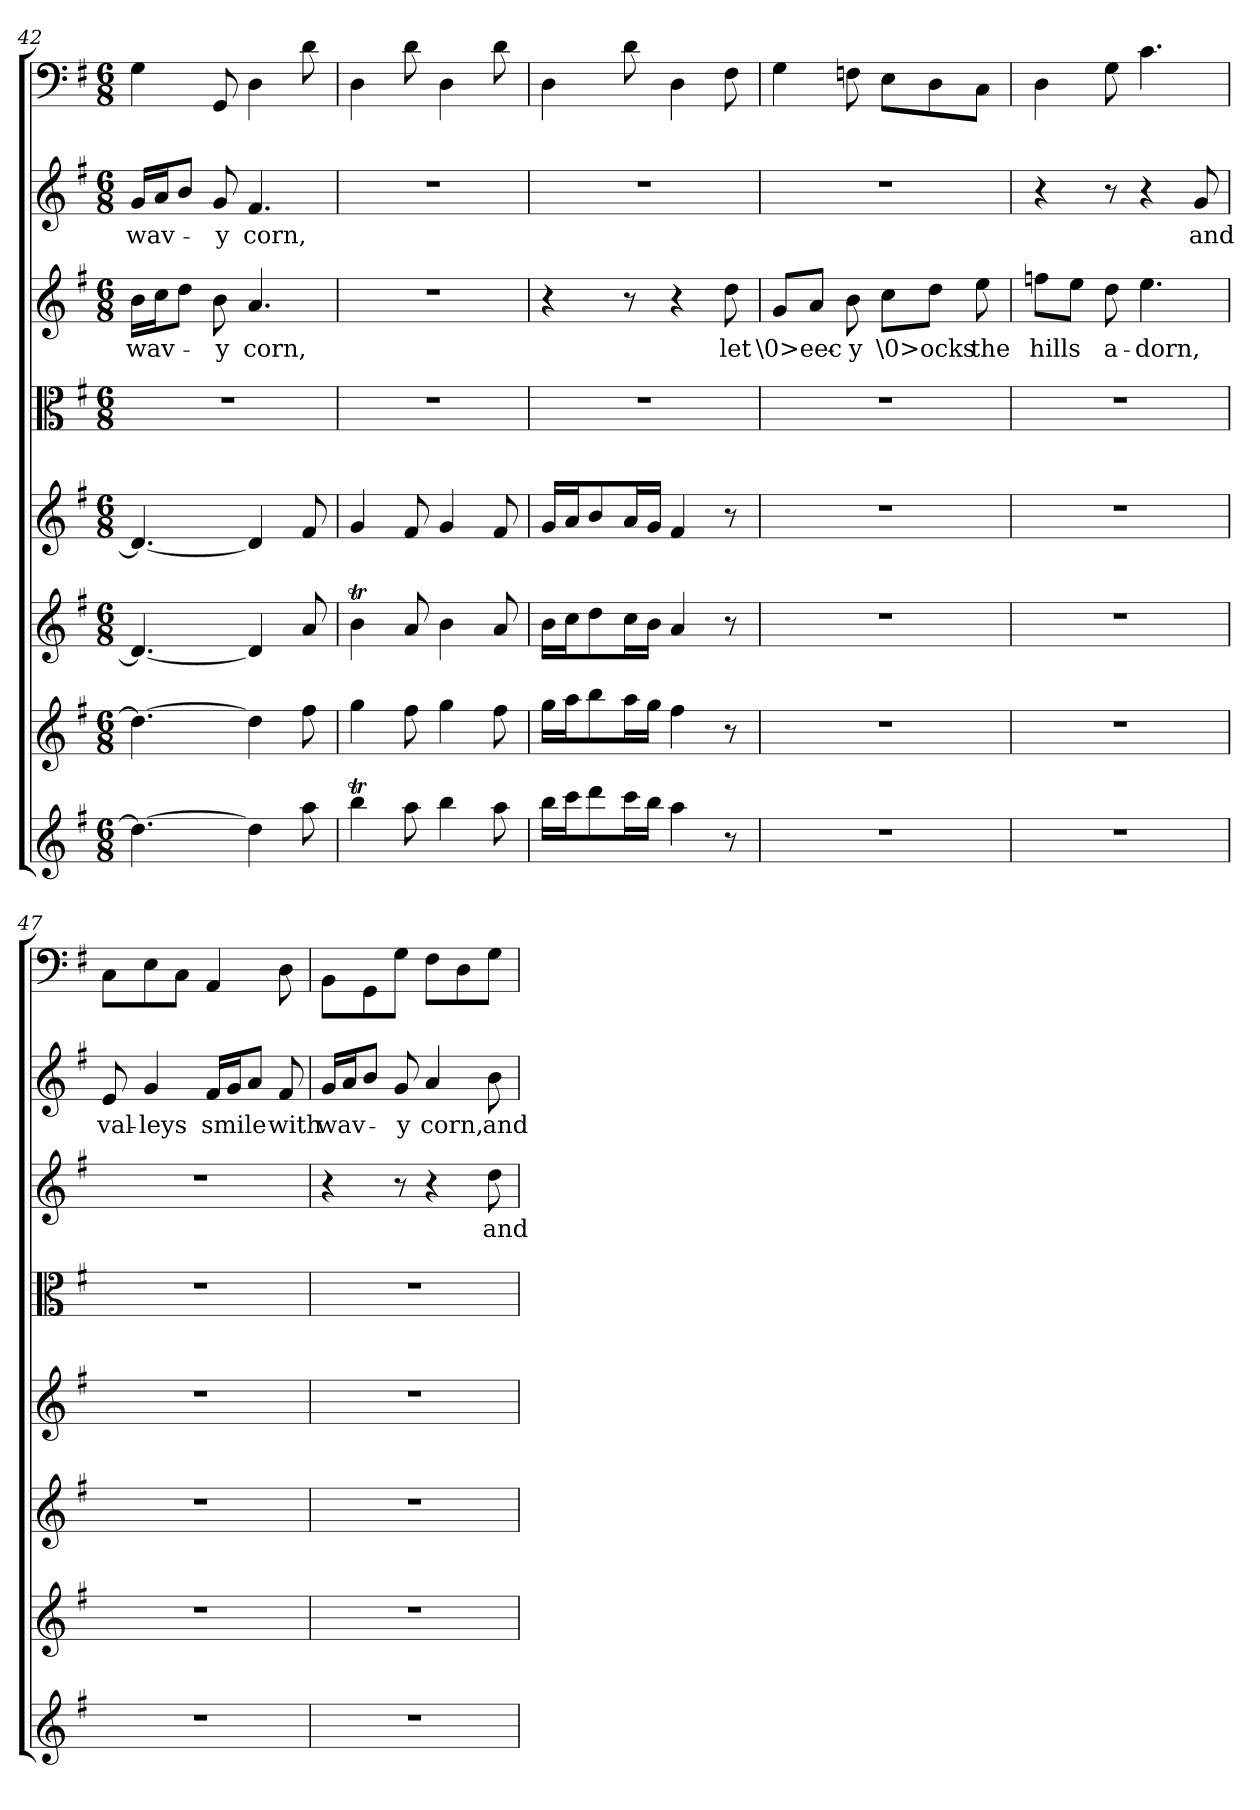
**kern	**kern	**kern	**kern	**kern	**kern	**text	**kern	**text	**kern
*part8	*part7	*part6	*part5	*part4	*part3	*part3	*part2	*part2	*part1
*staff8	*staff7	*staff6	*staff5	*staff4	*staff3	*staff3	*staff2	*staff2	*staff1
*clefG2	*clefG2	*clefG2	*clefG2	*clefC3	*clefG2	*	*clefG2	*	*clefF4
*k[f#]	*k[f#]	*k[f#]	*k[f#]	*k[f#]	*k[f#]	*	*k[f#]	*	*k[f#]
*G:	*G:	*G:	*G:	*G:	*G:	*	*G:	*	*G:
*M6/8	*M6/8	*M6/8	*M6/8	*M6/8	*M6/8	*	*M6/8	*	*M6/8
=42	=42	=42	=42	=42	=42	=42	=42	=42	=42
4.dd\_	4.dd\_	4.d/_	4.d/_	2.r	16b\LL	wav-	16g/LL	wav-	4G\
.	.	.	.	.	16cc\J	.	16a/J	.	.
.	.	.	.	.	8dd\J	.	8b/J	.	.
.	.	.	.	.	8b\	-y	8g/	-y	8GG/
4dd\]	4dd\]	4d/]	4d/]	.	4.a/	corn,	4.f#/	corn,	4D\
8aa\	8ff#\	8a/	8f#/	.	.	.	.	.	8d\
=43	=43	=43	=43	=43	=43	=43	=43	=43	=43
4bbt\	4gg\	4bt\	4g/	2.r	2.r	.	2.r	.	4D\
8aa\	8ff#\	8a/	8f#/	.	.	.	.	.	8d\
4bb\	4gg\	4b\	4g/	.	.	.	.	.	4D\
8aa\	8ff#\	8a/	8f#/	.	.	.	.	.	8d\
=44	=44	=44	=44	=44	=44	=44	=44	=44	=44
16bb\LL	16gg\LL	16b\LL	16g/LL	2.r	4r	.	2.r	.	4D\
16ccc\J	16aa\J	16cc\J	16a/J	.	.	.	.	.	.
8ddd\	8bb\	8dd\	8b/	.	.	.	.	.	.
16ccc\L	16aa\L	16cc\L	16a/L	.	8r	.	.	.	8d\
16bb\JJ	16gg\JJ	16b\JJ	16g/JJ	.	.	.	.	.	.
4aa\	4ff#\	4a/	4f#/	.	4r	.	.	.	4D\
8r	8r	8r	8r	.	8dd\	let	.	.	8F#\
=45	=45	=45	=45	=45	=45	=45	=45	=45	=45
2.r	2.r	2.r	2.r	2.r	8g/L	\0>eec-	2.r	.	4G\
.	.	.	.	.	8a/J	.	.	.	.
.	.	.	.	.	8b\	-y	.	.	8Fn\
.	.	.	.	.	8cc\L	\0>ocks	.	.	8E\L
.	.	.	.	.	8dd\J	.	.	.	8D\
.	.	.	.	.	8ee\	the	.	.	8C\J
=46	=46	=46	=46	=46	=46	=46	=46	=46	=46
2.r	2.r	2.r	2.r	2.r	8ffn\L	hills	4r	.	4D\
.	.	.	.	.	8ee\J	.	.	.	.
.	.	.	.	.	8dd\	a-	8r	.	8G\
.	.	.	.	.	4.ee\	-dorn,	4r	.	4.c\
.	.	.	.	.	.	.	8g/	and	.
=47	=47	=47	=47	=47	=47	=47	=47	=47	=47
2.r	2.r	2.r	2.r	2.r	2.r	.	8e/	val-	8C\L
.	.	.	.	.	.	.	4g/	-leys	8E\
.	.	.	.	.	.	.	.	.	8C\J
.	.	.	.	.	.	.	16f#/LL	smile	4AA/
.	.	.	.	.	.	.	16g/J	.	.
.	.	.	.	.	.	.	8a/J	.	.
.	.	.	.	.	.	.	8f#/	with	8D\
=48	=48	=48	=48	=48	=48	=48	=48	=48	=48
2.r	2.r	2.r	2.r	2.r	4r	.	16g/LL	wav-	8BB\L
.	.	.	.	.	.	.	16a/J	.	.
.	.	.	.	.	.	.	8b/J	.	8GG\
.	.	.	.	.	8r	.	8g/	-y	8G\J
.	.	.	.	.	4r	.	4a/	corn,	8F#\L
.	.	.	.	.	.	.	.	.	8D\
.	.	.	.	.	8dd\	and	8b\	and	8G\J
=	=	=	=	=	=	=	=	=	=
*-	*-	*-	*-	*-	*-	*-	*-	*-	*-
